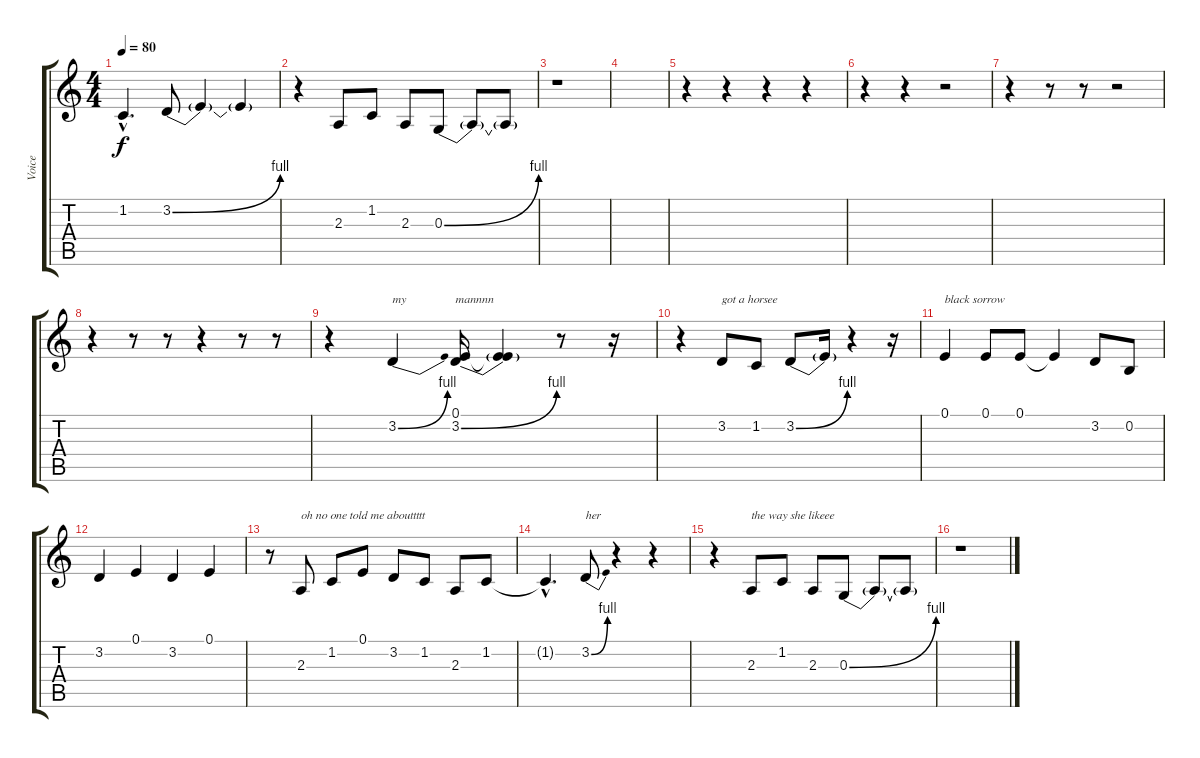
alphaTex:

\track ("Voice" "Voice") {instrument lead3calliope}
\staff {score tabs}
\tuning (E4 B3 G3 D3 A2 E2) {hide}
\ts (4 4)
\tempo 80
\clef g2
\ks c
1.2{hac t}.4{d dy f} 3.2{be (bend 0 0 60 4)}.8 3.2{t}.4 3.2{t}.4 |
r.4 2.3.8 1.2.8 2.3.8 0.3{be (bend 0 0 60 4)}.8 0.3{t}.8 0.3{t}.8 |
r.1 |
|
r.4 r.4 r.4 r.4 |
r.4 r.4 r.2 |
r.4 r.8 r.8 r.2 |
r.4 r.8 r.8 r.4 r.8 r.8 |
r.4 3.2{be (bend 0 0 60 4)}.4{txt "my"} (0.1 3.2{be (bend 0 0 60 4)}).16{txt "mannnn"} (0.1{t} 3.2{t}).4 r.8 r.16 |
r.4 3.2.8{txt "got a horsee"} 1.2.8 3.2{be (bend 0 0 60 4)}.8 3.2{t}.16 r.4 r.16 |
0.1.4{txt "black sorrow"} 0.1.8 0.1.8 0.1{t}.4 3.2.8 0.2.8 |
3.2.4 0.1.4 3.2.4 0.1.4 |
r.8 2.3.8{txt "oh no one told me abouttttt"} 1.2.8 0.1.8 3.2.8 1.2.8 2.3.8 1.2.8 |
1.2{hac t}.4{d} 3.2{be (bend 0 0 60 4)}.8{txt "her"} r.4 r.4 |
r.4 2.3.8{txt "the way she likeee"} 1.2.8 2.3.8 0.3{be (bend 0 0 60 4)}.8 0.3{t}.8 0.3{t}.8 |
r.1
